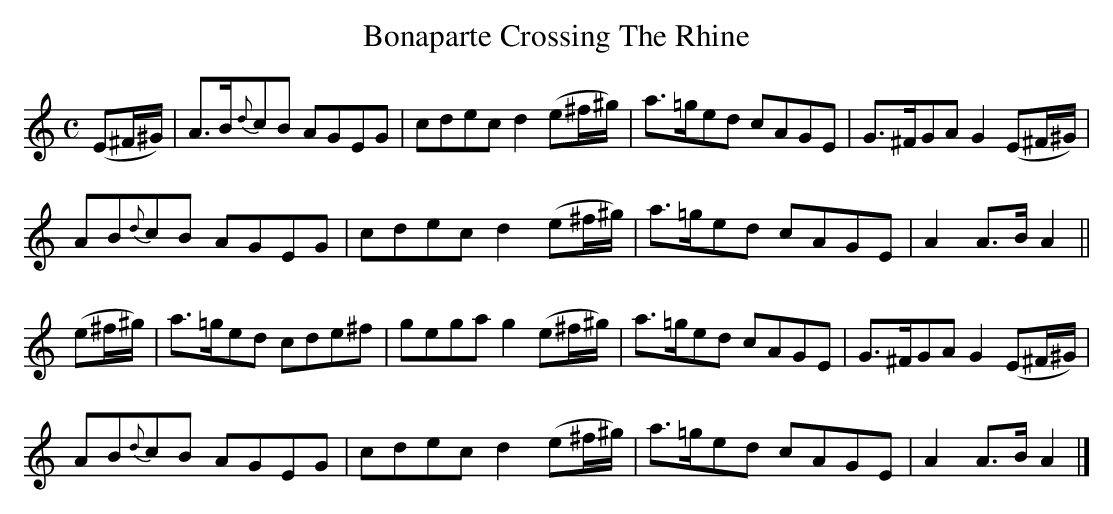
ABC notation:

X:1
T: Bonaparte Crossing The Rhine
M: C
L: 1/8
K: Am
(E^F/^G/) | A>B{d}cB AGEG| cdec d2 (e^f/^g/) | a>=ged cAGE| G>^FGA G2 (E^F/^G/)|
             AB{d}cB AGEG| cdec d2 (e^f/^g/) | a>=ged cAGE| A2 A>B A2 ||
(e^f/^g/) |  a>=ged cde^f| gega g2 (e^f/^g/) | a>=ged cAGE| G>^FGA G2 (E^F/^G/)|
             AB{d}cB AGEG| cdec d2 (e^f/^g/) | a>=ged cAGE| A2 A>B A2 |]
